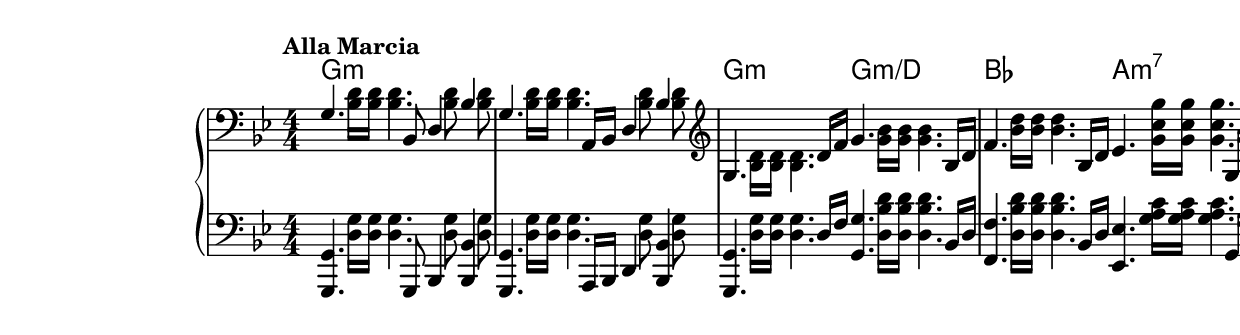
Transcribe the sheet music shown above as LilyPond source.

\version "2.24.4"
\include "../figure-preamble.ly"

TrebleMel = \relative g {
	\override Score.SpacingSpanner.strict-grace-spacing = ##t
    g4. bes,8 d4 bes'4
    g4. a,16 bes16 d4 bes'4

    \clef bass
	g4.
	d'16 f16 g4.
	bes,16 d16 f4.
	bes,16 d16 es4.
    g,16 a16 d4.
}

TrebleStrikes = \relative g {
  \override Score.SpacingSpanner.strict-grace-spacing = ##t
    s8 <bes d>16 <bes d>16 <bes d>4. <bes d>8 s8 <bes d>8
	s8 <bes d>16 <bes d>16 <bes d>4. <bes d>8 s8 <bes d>8

    \clef treble
	s8
	<bes d>16 <bes d>16 <bes d>4.
	<g' bes>16 <g bes>16 <g bes>4.
	<bes d>16 <bes d>16 <bes d>4.
	<g c g'>16 <g c g'>16 <g c g'>4.
	<fis d' fis>16 <fis d' fis>16 <fis d' fis>4.
}

BassMel = \relative g,, {
  \override Score.SpacingSpanner.strict-grace-spacing = ##t
    <g g'>4. g8 bes4 <bes bes'>4
    <g g'>4. a16 bes16 d4 <bes bes'>4

	\clef bass
    <g g'>4.
	d''16 f16 <g, g'>4.
	bes16 d16 <f, f'>4.
	bes16 d16 <es, es'>4.
	g16 a16 <d, d'>4.
}

BassStrikes = \relative g {
  \override Score.SpacingSpanner.strict-grace-spacing = ##t
	s8 <d g>16 <d g>16 <d g>4. <d g>8 s8 <d g>8
	s8 <d g>16 <d g>16 <d g>4. <d g>8 s8 <d g>8

	\clef bass
	s8
    <d g>16 <d g>16 <d g>4.
    <d bes' d>16 <d bes' d>16 <d bes' d>4.
    <d bes' d>16 [ <d bes' d>16 ] <d bes'd>4.
	<g a c>16 <g a c>16 <g a c>4.
	<fis a d>16 <fis a d>16 <fis a d>4.
}

\new GrandStaff \relative <<
	\chords {
		\set chordChanges = ##t
		\set noChordSymbol = ""

		g1:m r1
		g2:m g2:m/d
		bes2
		a2:m7
		d2:maj
	}
	\new Staff {
		\key g \minor
		\numericTimeSignature
		\time 4/4
		\tempo "Alla Marcia"

		\autoLineBreaksOff

		\clef bass			
		<<
			{ \voiceOne \TrebleMel }
			{ \new Voice { \voiceTwo \TrebleStrikes }}
		>>
	}
	\new Staff {
		\key g \minor
		\numericTimeSignature
		\time 4/4

		\autoLineBreaksOff

		\clef bass
		<<
			{ \voiceOne \BassMel }
			{ \new Voice { \voiceTwo \BassStrikes }}
		>>
	}
>>
